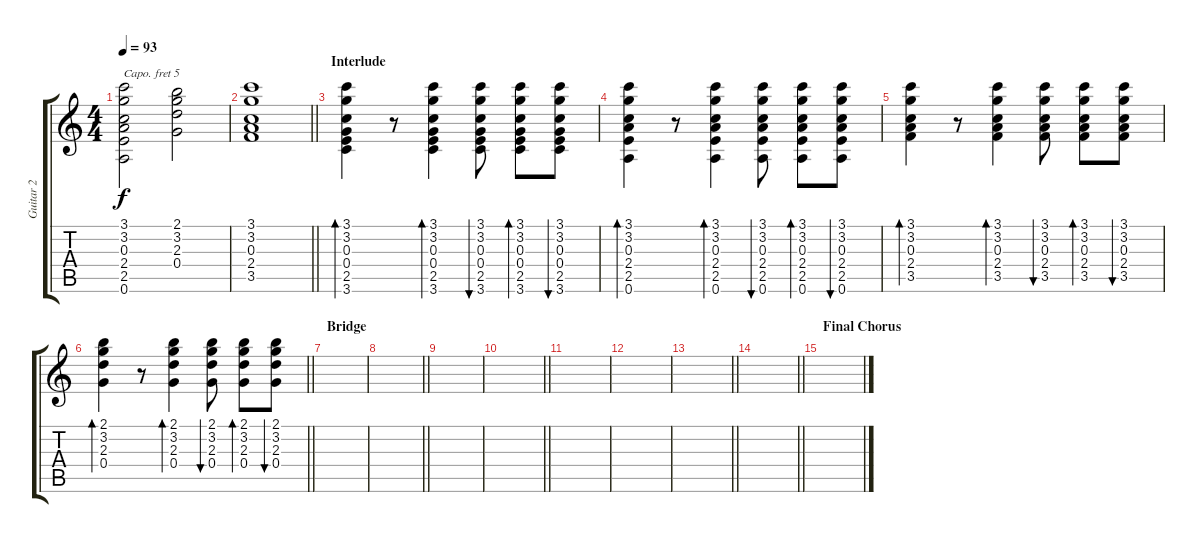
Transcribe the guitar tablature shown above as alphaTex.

\track ("Guitar 2" "Guitar 2") {instrument acousticguitarnylon}
\staff {score tabs}
\capo 5
\tuning (E4 B3 G3 D3 A2 E2) {hide}
\ts (4 4)
\tempo 93
\clef g2
\ks c
(3.1 3.2 0.3 2.4 2.5 0.6).2{dy f} (2.1 3.2 2.3 0.4).2 |
\barLineRight lightlight
(3.1 3.2 0.3 2.4 3.5).1 |
\section ("" "Interlude")
(3.1 3.2 0.3 0.4 2.5 3.6).4{bd 30} r.8 (3.1 3.2 0.3 0.4 2.5 3.6).4{bd 30} (3.1 3.2 0.3 0.4 2.5 3.6).8{bu 30} (3.1 3.2 0.3 0.4 2.5 3.6).8{bd 30} (3.1 3.2 0.3 0.4 2.5 3.6).8{bu 30} |
(3.1 3.2 0.3 2.4 2.5 0.6).4{bd 30} r.8 (3.1 3.2 0.3 2.4 2.5 0.6).4{bd 30} (3.1 3.2 0.3 2.4 2.5 0.6).8{bu 30} (3.1 3.2 0.3 2.4 2.5 0.6).8{bd 30} (3.1 3.2 0.3 2.4 2.5 0.6).8{bu 30} |
(3.1 3.2 0.3 2.4 3.5).4{bd 30} r.8 (3.1 3.2 0.3 2.4 3.5).4{bd 30} (3.1 3.2 0.3 2.4 3.5).8{bu 30} (3.1 3.2 0.3 2.4 3.5).8{bd 30} (3.1 3.2 0.3 2.4 3.5).8{bu 30} |
\barLineRight lightlight
(2.1 3.2 2.3 0.4).4{bd 30} r.8 (2.1 3.2 2.3 0.4).4{bd 30} (2.1 3.2 2.3 0.4).8{bu 30} (2.1 3.2 2.3 0.4).8{bd 30} (2.1 3.2 2.3 0.4).8{bu 30} |
\section ("" "Bridge")
|
\barLineRight lightlight
|
|
\barLineRight lightlight
|
|
|
\barLineRight lightlight
|
\barLineRight lightlight
|
\section ("" "Final Chorus")
